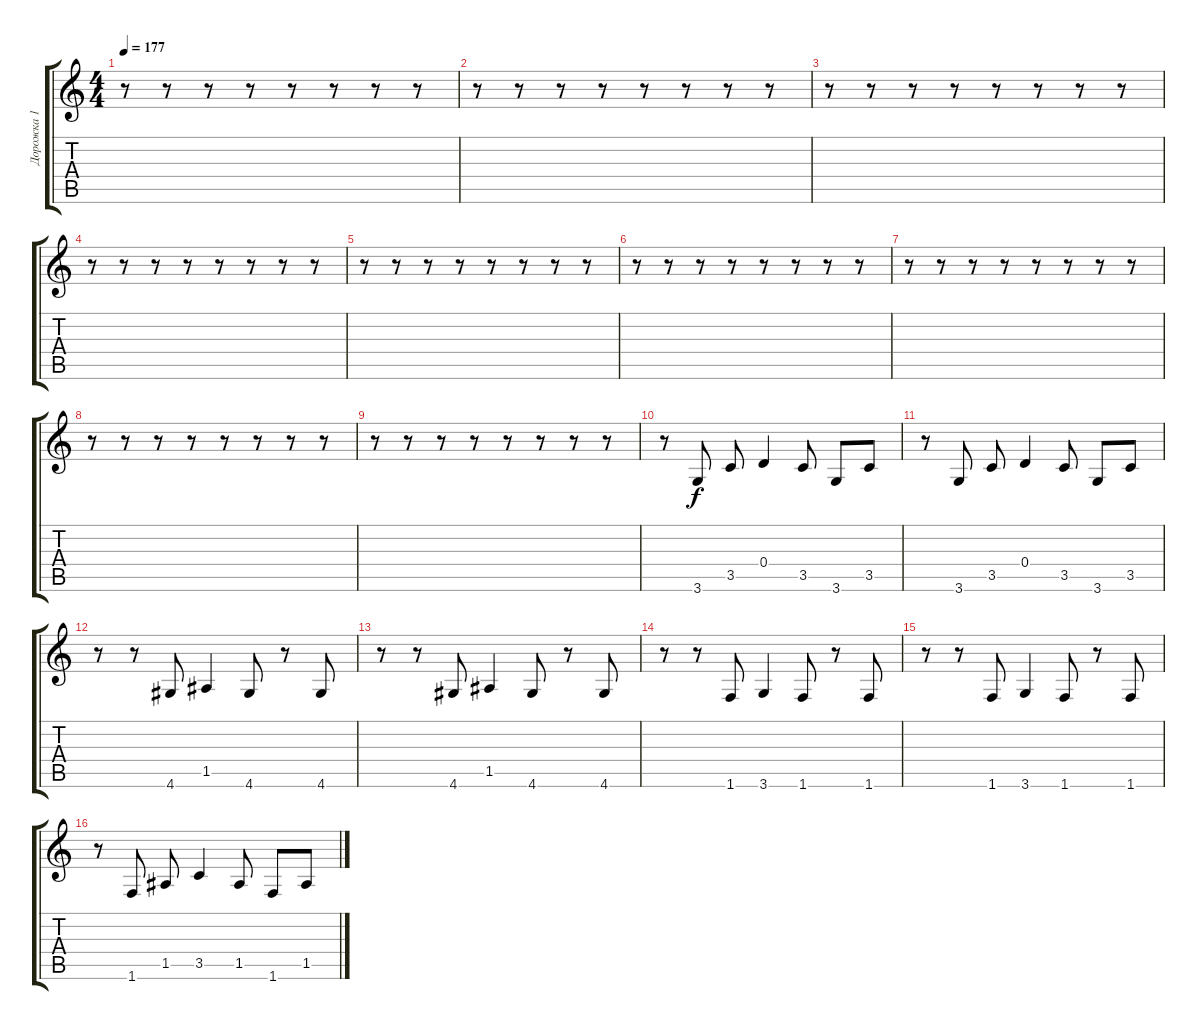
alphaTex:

\track ("Дорожка 1" "Дорожка 1") {instrument electricbassfinger}
\staff {score tabs}
\tuning (E4 B3 G3 D3 A2 E2) {hide}
\ts (4 4)
\tempo 177
\clef g2
\ks c
r.8{dy f} r.8 r.8 r.8 r.8 r.8 r.8 r.8 |
r.8 r.8 r.8 r.8 r.8 r.8 r.8 r.8 |
r.8 r.8 r.8 r.8 r.8 r.8 r.8 r.8 |
r.8 r.8 r.8 r.8 r.8 r.8 r.8 r.8 |
r.8 r.8 r.8 r.8 r.8 r.8 r.8 r.8 |
r.8 r.8 r.8 r.8 r.8 r.8 r.8 r.8 |
r.8 r.8 r.8 r.8 r.8 r.8 r.8 r.8 |
r.8 r.8 r.8 r.8 r.8 r.8 r.8 r.8 |
r.8 r.8 r.8 r.8 r.8 r.8 r.8 r.8 |
r.8 3.6.8 3.5.8 0.4.4 3.5.8 3.6.8 3.5.8 |
r.8 3.6.8 3.5.8 0.4.4 3.5.8 3.6.8 3.5.8 |
r.8 r.8 4.6.8 1.5.4 4.6.8 r.8 4.6.8 |
r.8 r.8 4.6.8 1.5.4 4.6.8 r.8 4.6.8 |
r.8 r.8 1.6.8 3.6.4 1.6.8 r.8 1.6.8 |
r.8 r.8 1.6.8 3.6.4 1.6.8 r.8 1.6.8 |
r.8 1.6.8 1.5.8 3.5.4 1.5.8 1.6.8 1.5.8
